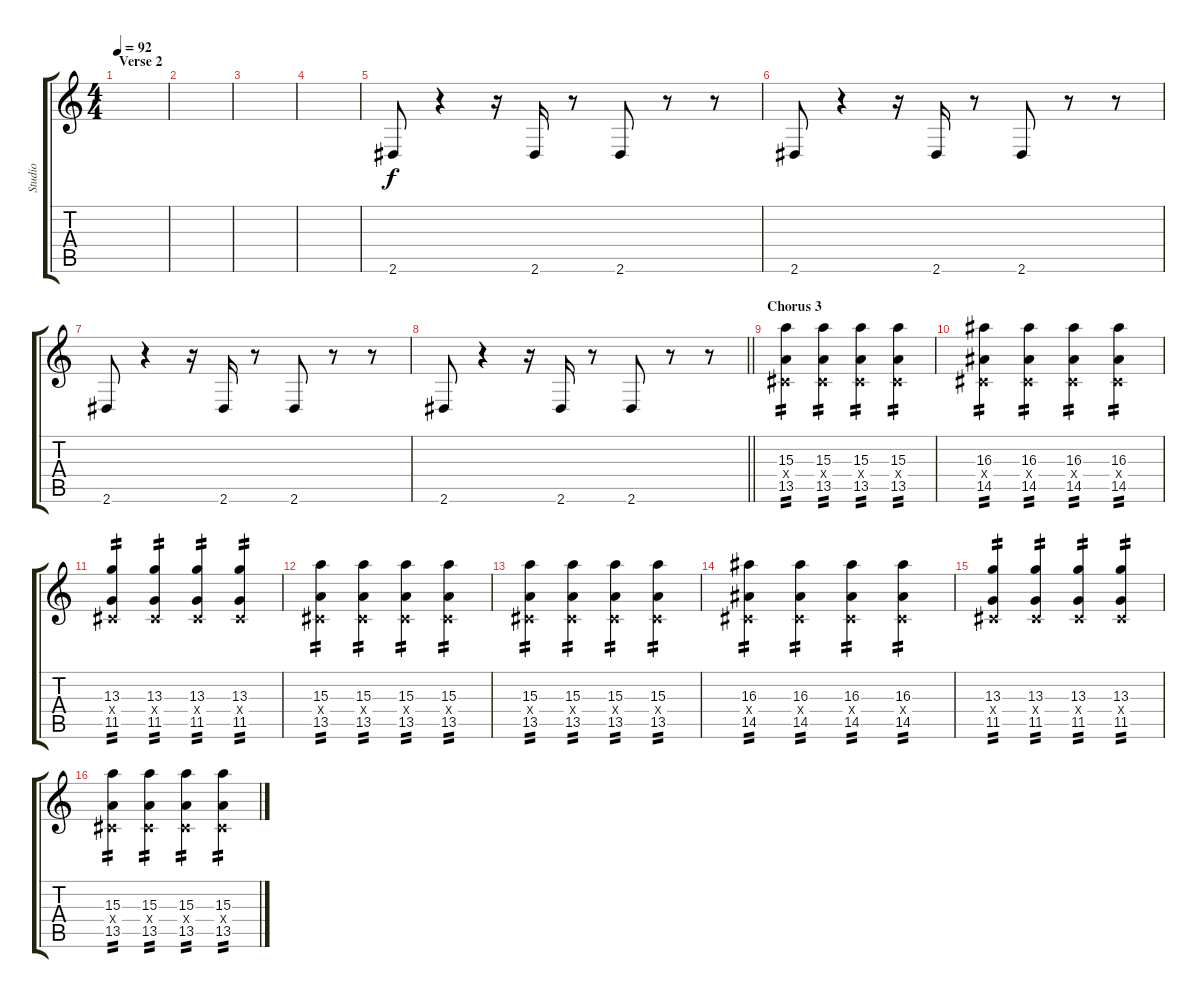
\track ("Studio" "Studio") {instrument electricguitarmuted}
\staff {score tabs}
\tuning (Eb4 Bb3 Gb3 Db3 Ab2 Db2) {hide}
\ts (4 4)
\section ("" "Verse 2")
\tempo 92
\clef g2
\ks c
|
|
|
|
2.6.8{volume 16 instrument electricguitarmuted} r.4 r.16 2.6.16 r.8 2.6.8 r.8 r.8 |
2.6.8 r.4 r.16 2.6.16 r.8 2.6.8 r.8 r.8 |
2.6.8 r.4 r.16 2.6.16 r.8 2.6.8 r.8 r.8 |
\barLineRight lightlight
2.6.8 r.4 r.16 2.6.16 r.8 2.6.8 r.8 r.8 |
\section ("" "Chorus 3")
(15.3 0.4{x} 13.5).4{tp 2 volume 14 instrument distortionguitar} (15.3 0.4{x} 13.5).4{tp 2} (15.3 0.4{x} 13.5).4{tp 2} (15.3 0.4{x} 13.5).4{tp 2} |
(16.3 0.4{x} 14.5).4{tp 2} (16.3 0.4{x} 14.5).4{tp 2} (16.3 0.4{x} 14.5).4{tp 2} (16.3 0.4{x} 14.5).4{tp 2} |
(13.3 0.4{x} 11.5).4{tp 2} (13.3 0.4{x} 11.5).4{tp 2} (13.3 0.4{x} 11.5).4{tp 2} (13.3 0.4{x} 11.5).4{tp 2} |
(15.3 0.4{x} 13.5).4{tp 2} (15.3 0.4{x} 13.5).4{tp 2} (15.3 0.4{x} 13.5).4{tp 2} (15.3 0.4{x} 13.5).4{tp 2} |
(15.3 0.4{x} 13.5).4{tp 2} (15.3 0.4{x} 13.5).4{tp 2} (15.3 0.4{x} 13.5).4{tp 2} (15.3 0.4{x} 13.5).4{tp 2} |
(16.3 0.4{x} 14.5).4{tp 2} (16.3 0.4{x} 14.5).4{tp 2} (16.3 0.4{x} 14.5).4{tp 2} (16.3 0.4{x} 14.5).4{tp 2} |
(13.3 0.4{x} 11.5).4{tp 2} (13.3 0.4{x} 11.5).4{tp 2} (13.3 0.4{x} 11.5).4{tp 2} (13.3 0.4{x} 11.5).4{tp 2} |
(15.3 0.4{x} 13.5).4{tp 2} (15.3 0.4{x} 13.5).4{tp 2} (15.3 0.4{x} 13.5).4{tp 2} (15.3 0.4{x} 13.5).4{tp 2}
